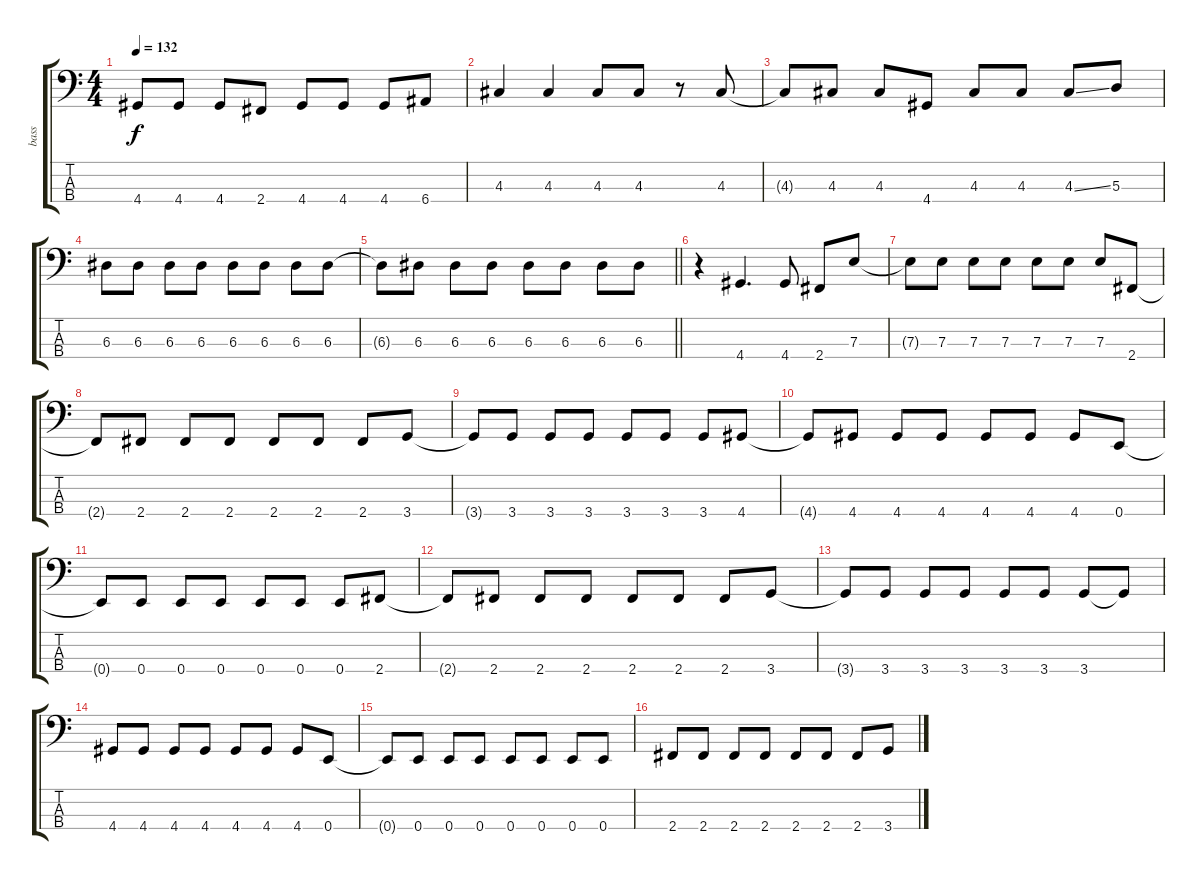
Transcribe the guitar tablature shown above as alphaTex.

\track ("bass" "bass") {instrument electricbassfinger}
\staff {score tabs}
\tuning (G2 D2 A1 E1) {hide}
\ts (4 4)
\tempo 132
\clef f4
\ks c
4.4{t}.8{dy f} 4.4.8 4.4.8 2.4.8 4.4.8 4.4.8 4.4.8 6.4.8 |
4.3.4 4.3.4 4.3.8 4.3.8 r.8 4.3.8 |
4.3{t}.8 4.3.8 4.3.8 4.4.8 4.3.8 4.3.8 4.3{ss}.8 5.3.8 |
6.3.8 6.3.8 6.3.8 6.3.8 6.3.8 6.3.8 6.3.8 6.3.8 |
\barLineRight lightlight
6.3{t}.8 6.3.8 6.3.8 6.3.8 6.3.8 6.3.8 6.3.8 6.3.8 |
r.4 4.4.4{d} 4.4.8 2.4.8 7.3.8 |
7.3{t}.8 7.3.8 7.3.8 7.3.8 7.3.8 7.3.8 7.3.8 2.4.8 |
2.4{t}.8 2.4.8 2.4.8 2.4.8 2.4.8 2.4.8 2.4.8 3.4.8 |
3.4{t}.8 3.4.8 3.4.8 3.4.8 3.4.8 3.4.8 3.4.8 4.4.8 |
4.4{t}.8 4.4.8 4.4.8 4.4.8 4.4.8 4.4.8 4.4.8 0.4.8 |
0.4{t}.8 0.4.8 0.4.8 0.4.8 0.4.8 0.4.8 0.4.8 2.4.8 |
2.4{t}.8 2.4.8 2.4.8 2.4.8 2.4.8 2.4.8 2.4.8 3.4.8 |
3.4{t}.8 3.4.8 3.4.8 3.4.8 3.4.8 3.4.8 3.4.8 3.4{t}.8 |
4.4.8 4.4.8 4.4.8 4.4.8 4.4.8 4.4.8 4.4.8 0.4.8 |
0.4{t}.8 0.4.8 0.4.8 0.4.8 0.4.8 0.4.8 0.4.8 0.4.8 |
2.4.8 2.4.8 2.4.8 2.4.8 2.4.8 2.4.8 2.4.8 3.4.8
